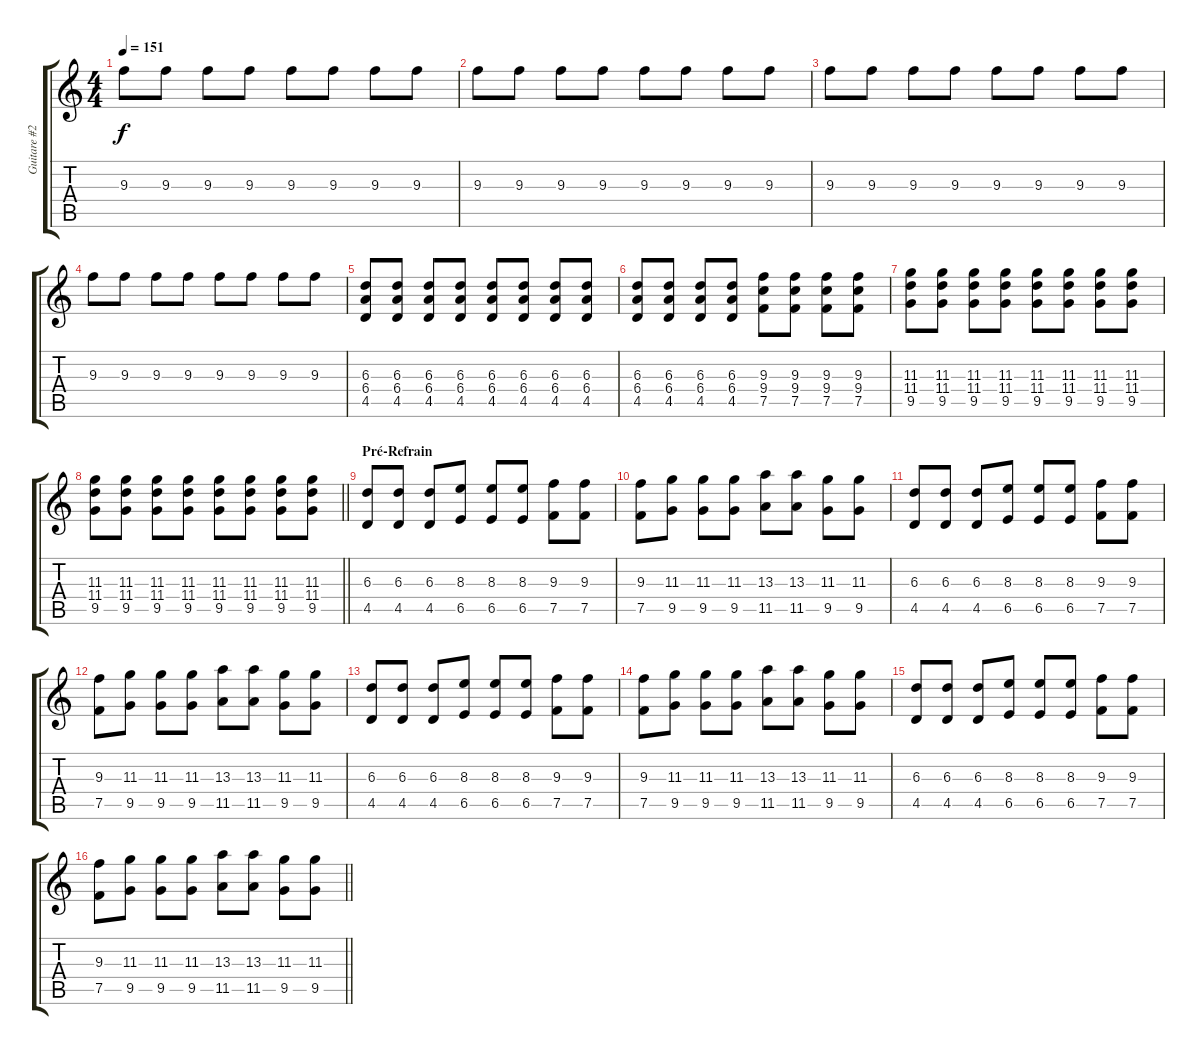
\track ("Guitare #2" "Guitare #2") {instrument overdrivenguitar}
\staff {score tabs}
\tuning (C4 C4 Ab3 Eb3 Bb2 F2) {hide}
\ts (4 4)
\tempo 151
\clef g2
\ks c
9.3.8{dy f} 9.3.8 9.3.8 9.3.8 9.3.8 9.3.8 9.3.8 9.3.8 |
9.3.8 9.3.8 9.3.8 9.3.8 9.3.8 9.3.8 9.3.8 9.3.8 |
9.3.8 9.3.8 9.3.8 9.3.8 9.3.8 9.3.8 9.3.8 9.3.8 |
9.3.8 9.3.8 9.3.8 9.3.8 9.3.8 9.3.8 9.3.8 9.3.8 |
(6.3 6.4 4.5).8 (6.3 6.4 4.5).8 (6.3 6.4 4.5).8 (6.3 6.4 4.5).8 (6.3 6.4 4.5).8 (6.3 6.4 4.5).8 (6.3 6.4 4.5).8 (6.3 6.4 4.5).8 |
(6.3 6.4 4.5).8 (6.3 6.4 4.5).8 (6.3 6.4 4.5).8 (6.3 6.4 4.5).8 (9.3 9.4 7.5).8 (9.3 9.4 7.5).8 (9.3 9.4 7.5).8 (9.3 9.4 7.5).8 |
(11.3 11.4 9.5).8 (11.3 11.4 9.5).8 (11.3 11.4 9.5).8 (11.3 11.4 9.5).8 (11.3 11.4 9.5).8 (11.3 11.4 9.5).8 (11.3 11.4 9.5).8 (11.3 11.4 9.5).8 |
\barLineRight lightlight
(11.3 11.4 9.5).8 (11.3 11.4 9.5).8 (11.3 11.4 9.5).8 (11.3 11.4 9.5).8 (11.3 11.4 9.5).8 (11.3 11.4 9.5).8 (11.3 11.4 9.5).8 (11.3 11.4 9.5).8 |
\section ("" "Pré-Refrain")
(6.3 4.5).8{volume 13} (6.3 4.5).8 (6.3 4.5).8 (8.3 6.5).8 (8.3 6.5).8 (8.3 6.5).8 (9.3 7.5).8 (9.3 7.5).8 |
(9.3 7.5).8 (11.3 9.5).8 (11.3 9.5).8 (11.3 9.5).8 (13.3 11.5).8 (13.3 11.5).8 (11.3 9.5).8 (11.3 9.5).8 |
(6.3 4.5).8 (6.3 4.5).8 (6.3 4.5).8 (8.3 6.5).8 (8.3 6.5).8 (8.3 6.5).8 (9.3 7.5).8 (9.3 7.5).8 |
(9.3 7.5).8 (11.3 9.5).8 (11.3 9.5).8 (11.3 9.5).8 (13.3 11.5).8 (13.3 11.5).8 (11.3 9.5).8 (11.3 9.5).8 |
(6.3 4.5).8{volume 13} (6.3 4.5).8 (6.3 4.5).8 (8.3 6.5).8 (8.3 6.5).8 (8.3 6.5).8 (9.3 7.5).8 (9.3 7.5).8 |
(9.3 7.5).8 (11.3 9.5).8 (11.3 9.5).8 (11.3 9.5).8 (13.3 11.5).8 (13.3 11.5).8 (11.3 9.5).8 (11.3 9.5).8 |
(6.3 4.5).8 (6.3 4.5).8 (6.3 4.5).8 (8.3 6.5).8 (8.3 6.5).8 (8.3 6.5).8 (9.3 7.5).8 (9.3 7.5).8 |
\barLineRight lightlight
(9.3 7.5).8 (11.3 9.5).8 (11.3 9.5).8 (11.3 9.5).8 (13.3 11.5).8 (13.3 11.5).8 (11.3 9.5).8 (11.3 9.5).8
